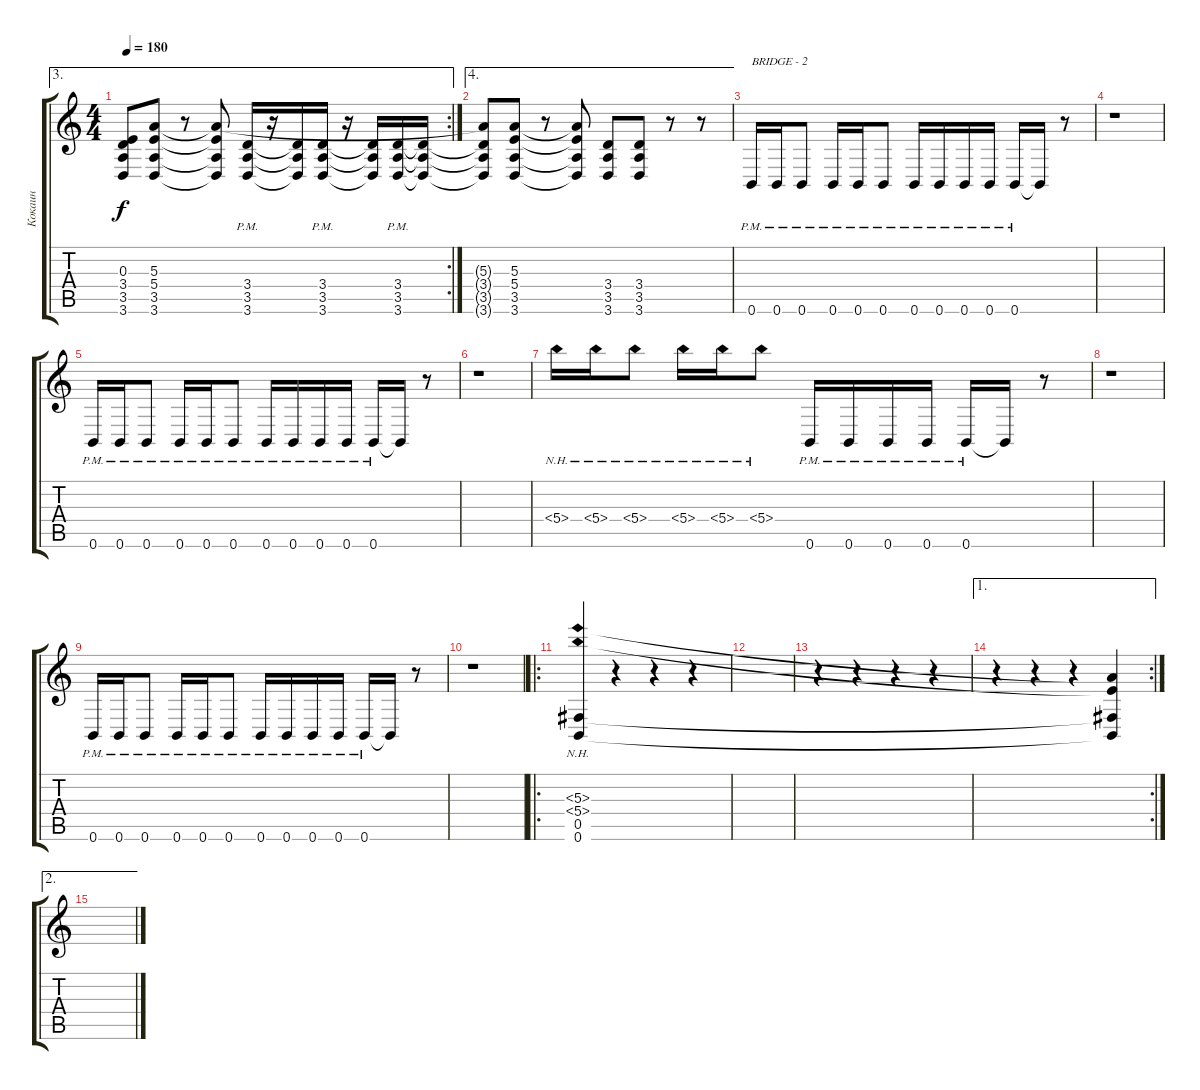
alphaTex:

\track ("Кокаин" "Кокаин") {instrument overdrivenguitar}
\staff {score tabs}
\tuning (Db4 Ab3 E3 B2 Gb2 B1) {hide}
\ae 3
\rc 2
\ts (4 4)
\tempo 180
\clef g2
\ks c
(0.3{t} 3.4{t} 3.5{t} 3.6{t}).8{dy f} (5.3 5.4 3.5 3.6).8 r.8 (5.3{t} 5.4{t} 3.5{t} 3.6{t}).8 (3.4{pm} 3.5{pm} 3.6{pm}).16 r.16 (3.4{t} 3.5{t} 3.6{t}).16 (3.4{pm} 3.5{pm} 3.6{pm}).16 r.16 (3.4{t} 3.5{t} 3.6{t}).16 (3.4{pm} 3.5{pm} 3.6{pm}).16 (3.4{t} 3.5{t} 3.6{t}).16 |
\ae 4
(5.3{t} 3.4{t} 3.5{t} 3.6{t}).8 (5.3 5.4 3.5 3.6).8 r.8 (5.3{t} 5.4{t} 3.5{t} 3.6{t}).8 (3.4 3.5 3.6).8 (3.4 3.5 3.6).8 r.8 r.8 |
0.6{pm}.16{txt "BRIDGE - 2"} 0.6{pm}.16 0.6{pm}.8 0.6{pm}.16 0.6{pm}.16 0.6{pm}.8 0.6{pm}.16 0.6{pm}.16 0.6{pm}.16 0.6{pm}.16 0.6{pm}.16 0.6{t}.16 r.8 |
r.1 |
0.6{pm}.16 0.6{pm}.16 0.6{pm}.8 0.6{pm}.16 0.6{pm}.16 0.6{pm}.8 0.6{pm}.16 0.6{pm}.16 0.6{pm}.16 0.6{pm}.16 0.6{pm}.16 0.6{t}.16 r.8 |
r.1 |
5.4{nh}.16 5.4{nh}.16 5.4{nh}.8 5.4{nh}.16 5.4{nh}.16 5.4{nh}.8 0.6{pm}.16 0.6{pm}.16 0.6{pm}.16 0.6{pm}.16 0.6{pm}.16 0.6{t}.16 r.8 |
r.1 |
0.6{pm}.16 0.6{pm}.16 0.6{pm}.8 0.6{pm}.16 0.6{pm}.16 0.6{pm}.8 0.6{pm}.16 0.6{pm}.16 0.6{pm}.16 0.6{pm}.16 0.6{pm}.16 0.6{t}.16 r.8 |
r.1 |
\ro
(5.3{nh} 5.4{nh} 0.5 0.6).4 r.4 r.4 r.4 |
|
r.4 r.4 r.4 r.4 |
\ae 1
\rc 2
r.4 r.4 r.4 (5.3{t} 5.4{t} 0.5{t} 0.6{t}).4 |
\ae 2
